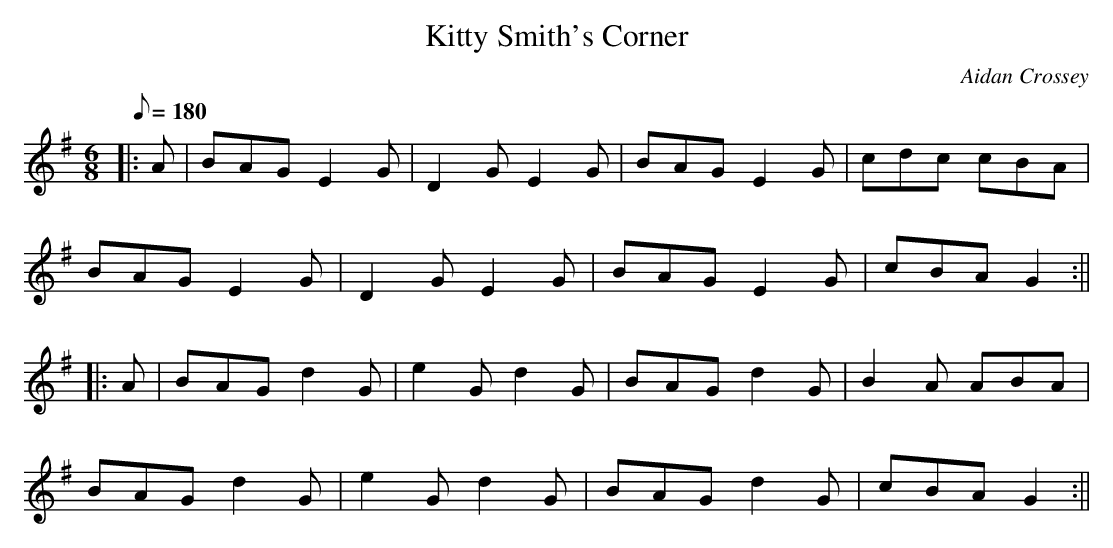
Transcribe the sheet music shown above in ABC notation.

X:1
T:Kitty Smith's Corner
M:6/8
L:1/8
Q:180
C:Aidan Crossey
K:G
|:A|BAG E2G|D2G E2G|BAG E2G|cdc cBA|
BAG E2G|D2G E2G|BAG E2G|cBA G2:||
|:A|BAG d2G|e2G d2G|BAG d2G|B2A ABA|
BAG d2G|e2G d2G|BAG d2G|cBA G2:||
